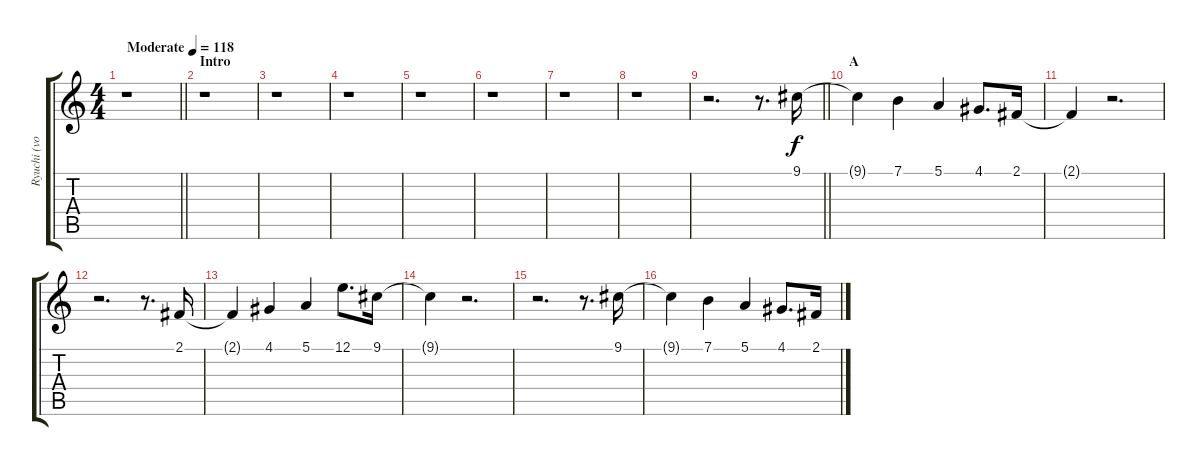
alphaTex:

\track ("Ryuchi (voice)" "Ryuchi (vo") {instrument pad1newage}
\staff {score tabs}
\tuning (E4 B3 G3 D3 A2 E2) {hide}
\ts (4 4)
\tempo (118 "Moderate")
\clef g2
\barLineRight lightlight
\ks c
r.1{dy f instrument pad1newage} |
\section ("" "Intro")
r.1 |
r.1 |
r.1 |
r.1 |
r.1 |
r.1 |
r.1 |
\barLineRight lightlight
r.2{d} r.8{d} 9.1.16 |
\section ("" "A")
9.1{t}.4 7.1.4 5.1.4 4.1.8{d} 2.1.16 |
2.1{t}.4 r.2{d} |
r.2{d} r.8{d} 2.1.16 |
2.1{t}.4 4.1.4 5.1.4 12.1.8{d} 9.1.16 |
9.1{t}.4 r.2{d} |
r.2{d} r.8{d} 9.1.16 |
9.1{t}.4 7.1.4 5.1.4 4.1.8{d} 2.1.16
